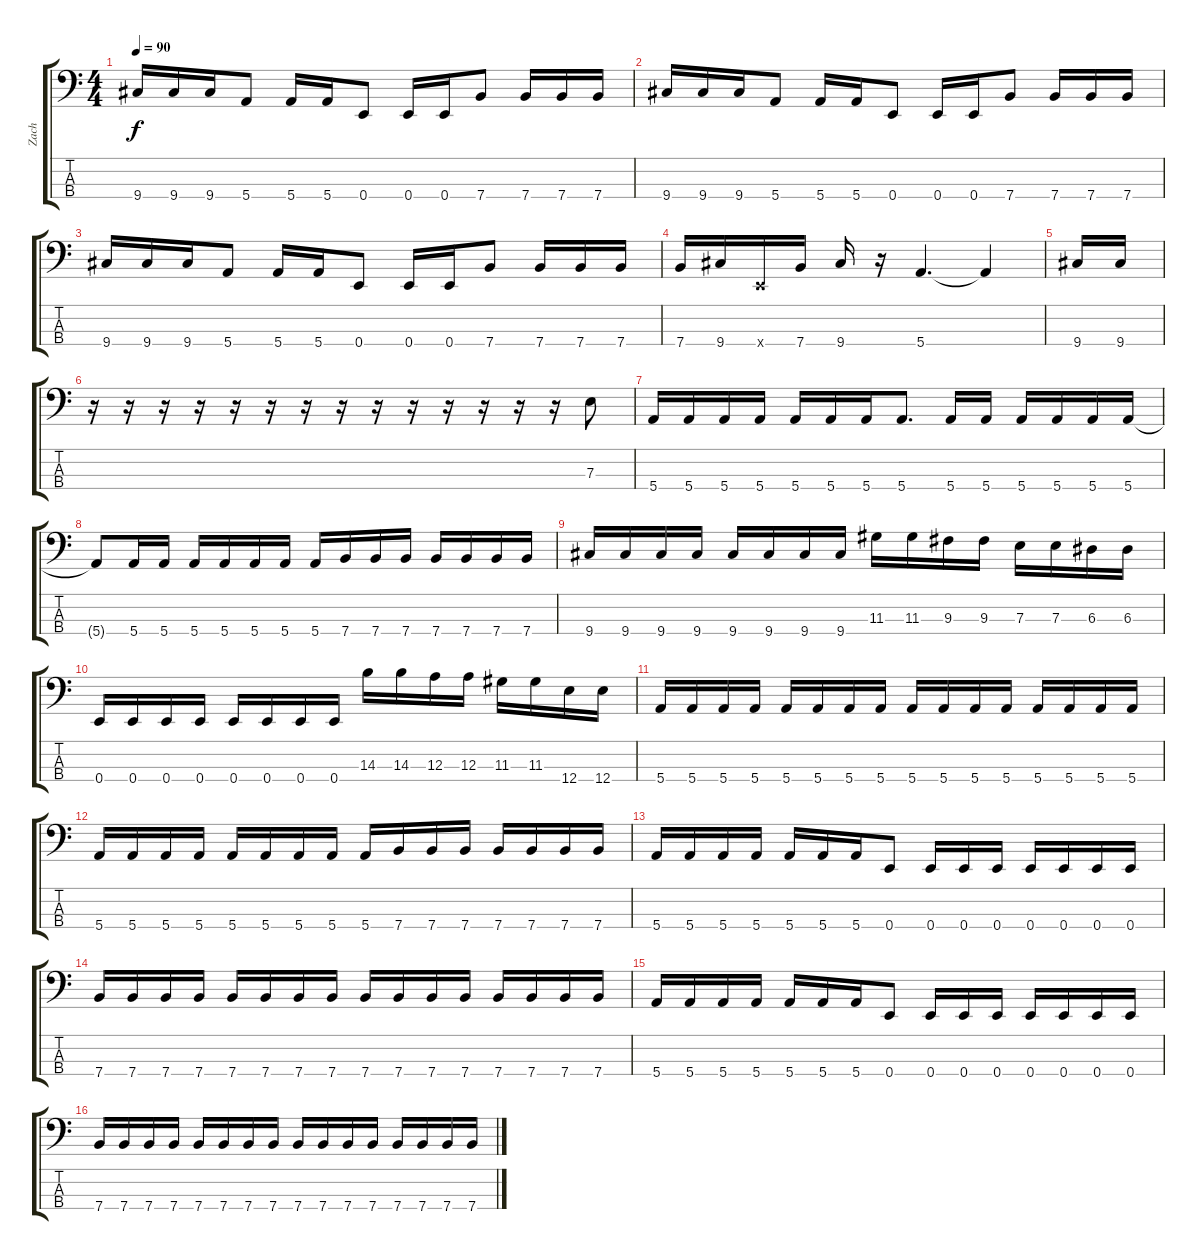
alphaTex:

\track ("Zach" "Zach") {instrument electricbassfinger}
\staff {score tabs}
\tuning (G2 D2 A1 E1) {hide}
\ts (4 4)
\tempo 90
\clef f4
\ks c
9.4.16{dy f} 9.4.16 9.4.16 5.4.8 5.4.16 5.4.16 0.4.8 0.4.16 0.4.16 7.4.8 7.4.16 7.4.16 7.4.16 |
9.4.16 9.4.16 9.4.16 5.4.8 5.4.16 5.4.16 0.4.8 0.4.16 0.4.16 7.4.8 7.4.16 7.4.16 7.4.16 |
9.4.16 9.4.16 9.4.16 5.4.8 5.4.16 5.4.16 0.4.8 0.4.16 0.4.16 7.4.8 7.4.16 7.4.16 7.4.16 |
7.4.16 9.4.16 0.4{x}.16 7.4.16 9.4.16 r.16 5.4.4{d} 5.4{t}.4 |
9.4.16 9.4.16 |
r.16 r.16 r.16 r.16 r.16 r.16 r.16 r.16 r.16 r.16 r.16 r.16 r.16 r.16 7.3.8 |
5.4.16 5.4.16 5.4.16 5.4.16 5.4.16 5.4.16 5.4.16 5.4.8{d} 5.4.16 5.4.16 5.4.16 5.4.16 5.4.16 5.4.16 |
5.4{t}.8 5.4.16 5.4.16 5.4.16 5.4.16 5.4.16 5.4.16 5.4.16 7.4.16 7.4.16 7.4.16 7.4.16 7.4.16 7.4.16 7.4.16 |
9.4.16 9.4.16 9.4.16 9.4.16 9.4.16 9.4.16 9.4.16 9.4.16 11.3.16 11.3.16 9.3.16 9.3.16 7.3.16 7.3.16 6.3.16 6.3.16 |
0.4.16 0.4.16 0.4.16 0.4.16 0.4.16 0.4.16 0.4.16 0.4.16 14.3.16 14.3.16 12.3.16 12.3.16 11.3.16 11.3.16 12.4.16 12.4.16 |
5.4.16 5.4.16 5.4.16 5.4.16 5.4.16 5.4.16 5.4.16 5.4.16 5.4.16 5.4.16 5.4.16 5.4.16 5.4.16 5.4.16 5.4.16 5.4.16 |
5.4.16 5.4.16 5.4.16 5.4.16 5.4.16 5.4.16 5.4.16 5.4.16 5.4.16 7.4.16 7.4.16 7.4.16 7.4.16 7.4.16 7.4.16 7.4.16 |
5.4.16 5.4.16 5.4.16 5.4.16 5.4.16 5.4.16 5.4.16 0.4.8 0.4.16 0.4.16 0.4.16 0.4.16 0.4.16 0.4.16 0.4.16 |
7.4.16 7.4.16 7.4.16 7.4.16 7.4.16 7.4.16 7.4.16 7.4.16 7.4.16 7.4.16 7.4.16 7.4.16 7.4.16 7.4.16 7.4.16 7.4.16 |
5.4.16 5.4.16 5.4.16 5.4.16 5.4.16 5.4.16 5.4.16 0.4.8 0.4.16 0.4.16 0.4.16 0.4.16 0.4.16 0.4.16 0.4.16 |
7.4.16 7.4.16 7.4.16 7.4.16 7.4.16 7.4.16 7.4.16 7.4.16 7.4.16 7.4.16 7.4.16 7.4.16 7.4.16 7.4.16 7.4.16 7.4.16
